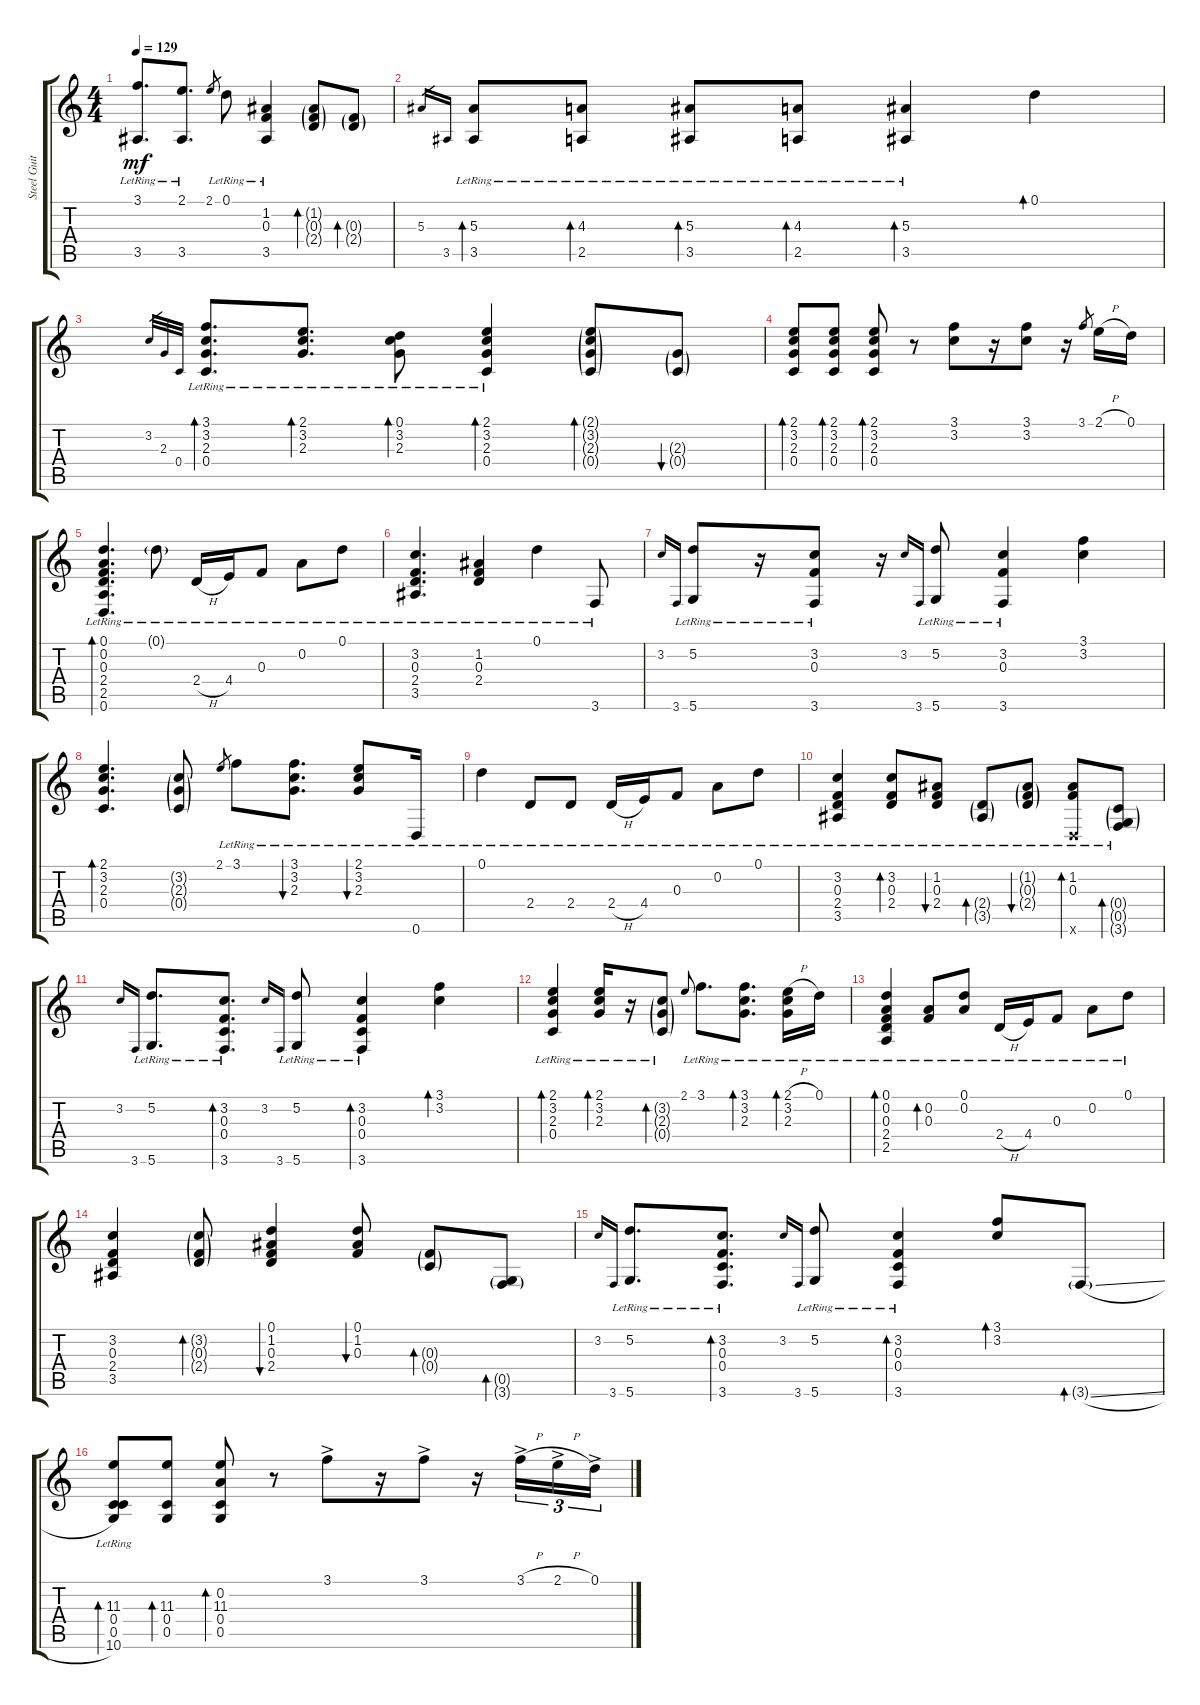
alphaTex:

\track ("Steel Guitar" "Steel Guit") {instrument acousticguitarsteel}
\staff {score tabs}
\tuning (D4 A3 F3 C3 G2 D2) {hide}
\ts (4 4)
\tempo 129
\clef g2
\ks c
(3.1{lr} 3.5{lr}).8{d dy mf} (2.1{lr} 3.5{lr}).8{d} 2.1.8{gr} 0.1{lr}.8 (1.2 0.3 3.5{lr}).4 (1.2{g} 0.3{g} 2.4{g}).8{bd 30} (0.3{g} 2.4{g}).8{bd 30} |
5.3.16{gr} 3.5.16{gr} (5.3 3.5{lr}).8{bd 30} (4.3 2.5{lr}).8{bd 30} (5.3 3.5{lr}).8{bd 30} (4.3 2.5{lr}).8{bd 30} (5.3{lr} 3.5).4{bd 30} 0.1.4{bd 30} |
3.2.32{gr} 2.3.32{gr} 0.4.32{gr} (3.1 3.2 2.3 0.4{lr}).8{d bd 30} (2.1 3.2{lr} 2.3{lr}).8{d bd 30} (0.1 3.2{lr} 2.3{lr}).8{bd 30} (2.1 3.2 2.3 0.4{lr}).4{bd 30} (2.1{g} 3.2{g} 2.3{g} 0.4{g}).8{bd 30} (2.3{g} 0.4{g}).8{bu 30} |
(2.1 3.2 2.3 0.4).8{bd 30} (2.1 3.2 2.3 0.4).8{bd 30} (2.1 3.2 2.3 0.4).8{bd 30} r.8 (3.1 3.2).8 r.16 (3.1 3.2).8 r.16 3.1.8{gr} 2.1{h}.16 0.1.16 |
(0.1{lr} 0.2{lr} 0.3{lr} 2.4{lr} 2.5{lr} 0.6{lr}).4{d bd 60} 0.1{g lr}.8 2.4{h lr}.16 4.4{lr}.16 0.3{lr}.8 0.2{lr}.8 0.1{lr}.8 |
(3.2{lr} 0.3{lr} 2.4{lr} 3.5{lr}).4{d} (1.2{lr} 0.3{lr} 2.4{lr}).4 0.1{lr}.4 3.6{lr}.8 |
3.2.16{gr onbeat} 3.6.16{gr onbeat} (5.2 5.6{lr}).8 r.16 (3.2 0.3 3.6{lr}).8 r.16 3.2.16{gr onbeat} 3.6.16{gr onbeat} (5.2 5.6{lr}).8 (3.2 0.3 3.6{lr}).4 (3.1 3.2).4 |
(2.1 3.2 2.3 0.4).4{d bd 30} (3.2{g} 2.3{g} 0.4{g}).8 2.1.8{gr} 3.1{lr}.8 (3.1{lr} 3.2{lr} 2.3{lr}).8{d bu 30} (2.1{lr} 3.2{lr} 2.3{lr}).8{bu 30} 0.6{lr}.16 |
0.1{lr}.4 2.4{lr}.8 2.4{lr}.8 2.4{h lr}.16 4.4{lr}.16 0.3{lr}.8 0.2{lr}.8 0.1{lr}.8 |
(3.2{lr} 0.3{lr} 2.4{lr} 3.5{lr}).4 (3.2{lr} 0.3{lr} 2.4{lr}).8{bd 30} (1.2{lr} 0.3{lr} 2.4{lr}).8{bu 30} (2.4{g lr} 3.5{g lr}).8{bd 30} (1.2{g lr} 0.3{g lr} 2.4{g lr}).8{bu 30} (1.2{lr} 0.3{lr} 0.6{x}).8{bd 30} (0.4{g lr} 0.5{g lr} 3.6{g}).8{bd 30} |
3.2.16{gr onbeat} 3.6.16{gr onbeat} (5.2{lr} 5.6{lr}).8{d} (3.2{lr} 0.3{lr} 0.4{lr} 3.6{lr}).8{d bd 30} 3.2.16{gr onbeat} 3.6.16{gr onbeat} (5.2{lr} 5.6{lr}).8 (3.2{lr} 0.3{lr} 0.4{lr} 3.6{lr}).4{bd 30} (3.1 3.2).4{bd 30} |
(2.1{lr} 3.2{lr} 2.3{lr} 0.4{lr}).4{bd 60} (2.1{lr} 3.2{lr} 2.3{lr}).16{bd 30} r.16 (3.2{g lr} 2.3{g lr} 0.4{g lr}).8{bd 30} 2.1.8{gr onbeat} 3.1{lr}.8{d} (3.1{lr} 3.2{lr} 2.3{lr}).8{d bd 30} (2.1{h lr} 3.2{lr} 2.3{lr}).16{bd 30} 0.1{lr}.16 |
(0.1{lr} 0.2{lr} 0.3{lr} 2.4{lr} 2.5{lr}).4{bd 30} (0.2{lr} 0.3{lr}).8{bd 30} (0.1{lr} 0.2{lr}).8 2.4{h lr}.16 4.4{lr}.16 0.3{lr}.8 0.2{lr}.8 0.1{lr}.8 |
(3.2 0.3 2.4 3.5).4 (3.2{g} 0.3{g} 2.4{g}).8{bd 30} (0.1 1.2 0.3 2.4).4{bu 30} (0.1 1.2 0.3).8{bu 30} (0.3{g} 0.4{g}).8{bd 30} (0.5{g} 3.6{g}).8{bd 30} |
3.2.16{gr onbeat} 3.6.16{gr onbeat} (5.2{lr} 5.6{lr}).8{d} (3.2{lr} 0.3{lr} 0.4{lr} 3.6{lr}).8{d bd 30} 3.2.16{gr onbeat} 3.6.16{gr onbeat} (5.2{lr} 5.6{lr}).8 (3.2{lr} 0.3{lr} 0.4{lr} 3.6{lr}).4{bd 30} (3.1 3.2).8{bd 30} 3.6{sl g}.8{bd 30} |
(11.3 0.4 0.5 10.6{lr}).8{bd 30} (11.3 0.4 0.5).8{bd 30} (0.2 11.3 0.4 0.5).8{bd 30} r.8 3.1{ac}.8 r.16 3.1{ac}.8 r.16 3.1{h ac}.16{tu (3 2)} 2.1{h ac}.16{tu (3 2)} 0.1{ac}.16{tu (3 2)}
